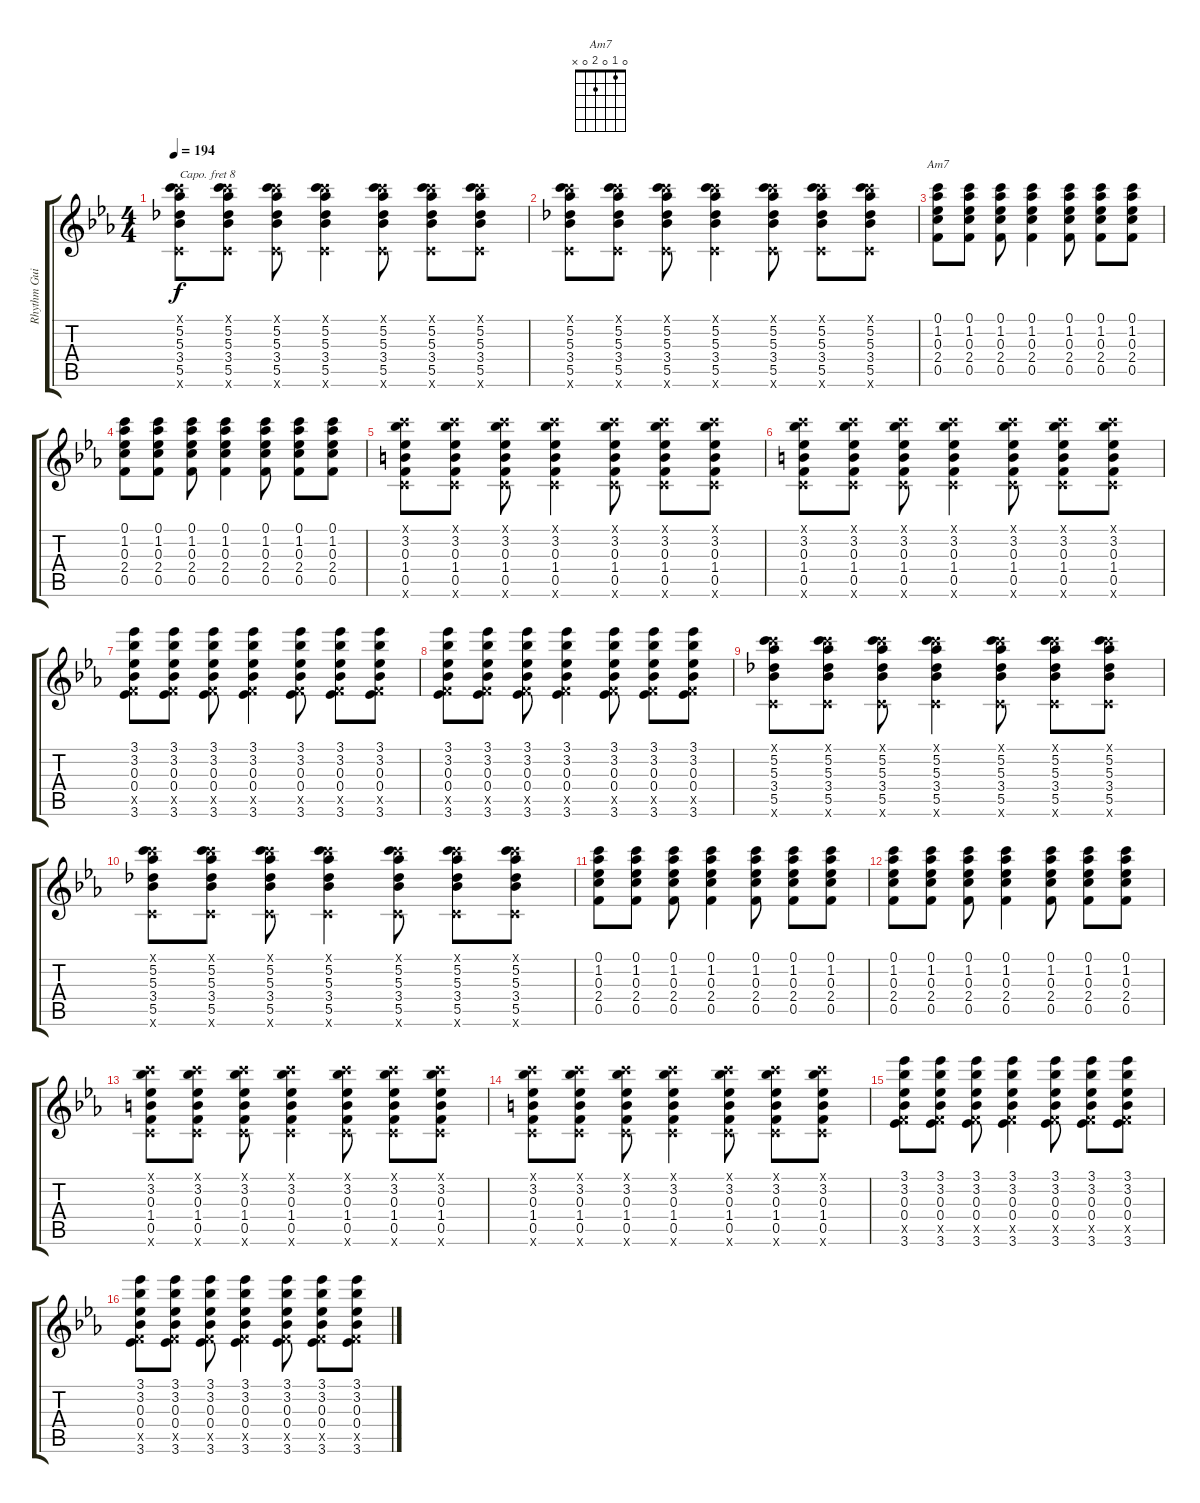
\track ("Rhythm Guitar" "Rhythm Gui") {instrument acousticguitarsteel}
\staff {score tabs}
\capo 8
\tuning (E4 B3 G3 D3 A2 E2) {hide}
\chord ("Am7" 0 1 0 2 0 x)
\ts (4 4)
\tempo 194
\clef g2
\ks eb
(0.1{x} 5.2 5.3 3.4 5.5 0.6{x}).8{dy f} (0.1{x} 5.2 5.3 3.4 5.5 0.6{x}).8 (0.1{x} 5.2 5.3 3.4 5.5 0.6{x}).8 (0.1{x} 5.2 5.3 3.4 5.5 0.6{x}).4 (0.1{x} 5.2 5.3 3.4 5.5 0.6{x}).8 (0.1{x} 5.2 5.3 3.4 5.5 0.6{x}).8 (0.1{x} 5.2 5.3 3.4 5.5 0.6{x}).8 |
(0.1{x} 5.2 5.3 3.4 5.5 0.6{x}).8 (0.1{x} 5.2 5.3 3.4 5.5 0.6{x}).8 (0.1{x} 5.2 5.3 3.4 5.5 0.6{x}).8 (0.1{x} 5.2 5.3 3.4 5.5 0.6{x}).4 (0.1{x} 5.2 5.3 3.4 5.5 0.6{x}).8 (0.1{x} 5.2 5.3 3.4 5.5 0.6{x}).8 (0.1{x} 5.2 5.3 3.4 5.5 0.6{x}).8 |
(0.1 1.2 0.3 2.4 0.5).8{ch "Am7"} (0.1 1.2 0.3 2.4 0.5).8 (0.1 1.2 0.3 2.4 0.5).8 (0.1 1.2 0.3 2.4 0.5).4 (0.1 1.2 0.3 2.4 0.5).8 (0.1 1.2 0.3 2.4 0.5).8 (0.1 1.2 0.3 2.4 0.5).8 |
(0.1 1.2 0.3 2.4 0.5).8 (0.1 1.2 0.3 2.4 0.5).8 (0.1 1.2 0.3 2.4 0.5).8 (0.1 1.2 0.3 2.4 0.5).4 (0.1 1.2 0.3 2.4 0.5).8 (0.1 1.2 0.3 2.4 0.5).8 (0.1 1.2 0.3 2.4 0.5).8 |
(0.1{x} 3.2 0.3 1.4 0.5 0.6{x}).8 (0.1{x} 3.2 0.3 1.4 0.5 0.6{x}).8 (0.1{x} 3.2 0.3 1.4 0.5 0.6{x}).8 (0.1{x} 3.2 0.3 1.4 0.5 0.6{x}).4 (0.1{x} 3.2 0.3 1.4 0.5 0.6{x}).8 (0.1{x} 3.2 0.3 1.4 0.5 0.6{x}).8 (0.1{x} 3.2 0.3 1.4 0.5 0.6{x}).8 |
(0.1{x} 3.2 0.3 1.4 0.5 0.6{x}).8 (0.1{x} 3.2 0.3 1.4 0.5 0.6{x}).8 (0.1{x} 3.2 0.3 1.4 0.5 0.6{x}).8 (0.1{x} 3.2 0.3 1.4 0.5 0.6{x}).4 (0.1{x} 3.2 0.3 1.4 0.5 0.6{x}).8 (0.1{x} 3.2 0.3 1.4 0.5 0.6{x}).8 (0.1{x} 3.2 0.3 1.4 0.5 0.6{x}).8 |
(3.1 3.2 0.3 0.4 0.5{x} 3.6).8 (3.1 3.2 0.3 0.4 0.5{x} 3.6).8 (3.1 3.2 0.3 0.4 0.5{x} 3.6).8 (3.1 3.2 0.3 0.4 0.5{x} 3.6).4 (3.1 3.2 0.3 0.4 0.5{x} 3.6).8 (3.1 3.2 0.3 0.4 0.5{x} 3.6).8 (3.1 3.2 0.3 0.4 0.5{x} 3.6).8 |
(3.1 3.2 0.3 0.4 0.5{x} 3.6).8 (3.1 3.2 0.3 0.4 0.5{x} 3.6).8 (3.1 3.2 0.3 0.4 0.5{x} 3.6).8 (3.1 3.2 0.3 0.4 0.5{x} 3.6).4 (3.1 3.2 0.3 0.4 0.5{x} 3.6).8 (3.1 3.2 0.3 0.4 0.5{x} 3.6).8 (3.1 3.2 0.3 0.4 0.5{x} 3.6).8 |
(0.1{x} 5.2 5.3 3.4 5.5 0.6{x}).8 (0.1{x} 5.2 5.3 3.4 5.5 0.6{x}).8 (0.1{x} 5.2 5.3 3.4 5.5 0.6{x}).8 (0.1{x} 5.2 5.3 3.4 5.5 0.6{x}).4 (0.1{x} 5.2 5.3 3.4 5.5 0.6{x}).8 (0.1{x} 5.2 5.3 3.4 5.5 0.6{x}).8 (0.1{x} 5.2 5.3 3.4 5.5 0.6{x}).8 |
(0.1{x} 5.2 5.3 3.4 5.5 0.6{x}).8 (0.1{x} 5.2 5.3 3.4 5.5 0.6{x}).8 (0.1{x} 5.2 5.3 3.4 5.5 0.6{x}).8 (0.1{x} 5.2 5.3 3.4 5.5 0.6{x}).4 (0.1{x} 5.2 5.3 3.4 5.5 0.6{x}).8 (0.1{x} 5.2 5.3 3.4 5.5 0.6{x}).8 (0.1{x} 5.2 5.3 3.4 5.5 0.6{x}).8 |
(0.1 1.2 0.3 2.4 0.5).8 (0.1 1.2 0.3 2.4 0.5).8 (0.1 1.2 0.3 2.4 0.5).8 (0.1 1.2 0.3 2.4 0.5).4 (0.1 1.2 0.3 2.4 0.5).8 (0.1 1.2 0.3 2.4 0.5).8 (0.1 1.2 0.3 2.4 0.5).8 |
(0.1 1.2 0.3 2.4 0.5).8 (0.1 1.2 0.3 2.4 0.5).8 (0.1 1.2 0.3 2.4 0.5).8 (0.1 1.2 0.3 2.4 0.5).4 (0.1 1.2 0.3 2.4 0.5).8 (0.1 1.2 0.3 2.4 0.5).8 (0.1 1.2 0.3 2.4 0.5).8 |
(0.1{x} 3.2 0.3 1.4 0.5 0.6{x}).8 (0.1{x} 3.2 0.3 1.4 0.5 0.6{x}).8 (0.1{x} 3.2 0.3 1.4 0.5 0.6{x}).8 (0.1{x} 3.2 0.3 1.4 0.5 0.6{x}).4 (0.1{x} 3.2 0.3 1.4 0.5 0.6{x}).8 (0.1{x} 3.2 0.3 1.4 0.5 0.6{x}).8 (0.1{x} 3.2 0.3 1.4 0.5 0.6{x}).8 |
(0.1{x} 3.2 0.3 1.4 0.5 0.6{x}).8 (0.1{x} 3.2 0.3 1.4 0.5 0.6{x}).8 (0.1{x} 3.2 0.3 1.4 0.5 0.6{x}).8 (0.1{x} 3.2 0.3 1.4 0.5 0.6{x}).4 (0.1{x} 3.2 0.3 1.4 0.5 0.6{x}).8 (0.1{x} 3.2 0.3 1.4 0.5 0.6{x}).8 (0.1{x} 3.2 0.3 1.4 0.5 0.6{x}).8 |
(3.1 3.2 0.3 0.4 0.5{x} 3.6).8 (3.1 3.2 0.3 0.4 0.5{x} 3.6).8 (3.1 3.2 0.3 0.4 0.5{x} 3.6).8 (3.1 3.2 0.3 0.4 0.5{x} 3.6).4 (3.1 3.2 0.3 0.4 0.5{x} 3.6).8 (3.1 3.2 0.3 0.4 0.5{x} 3.6).8 (3.1 3.2 0.3 0.4 0.5{x} 3.6).8 |
(3.1 3.2 0.3 0.4 0.5{x} 3.6).8 (3.1 3.2 0.3 0.4 0.5{x} 3.6).8 (3.1 3.2 0.3 0.4 0.5{x} 3.6).8 (3.1 3.2 0.3 0.4 0.5{x} 3.6).4 (3.1 3.2 0.3 0.4 0.5{x} 3.6).8 (3.1 3.2 0.3 0.4 0.5{x} 3.6).8 (3.1 3.2 0.3 0.4 0.5{x} 3.6).8
